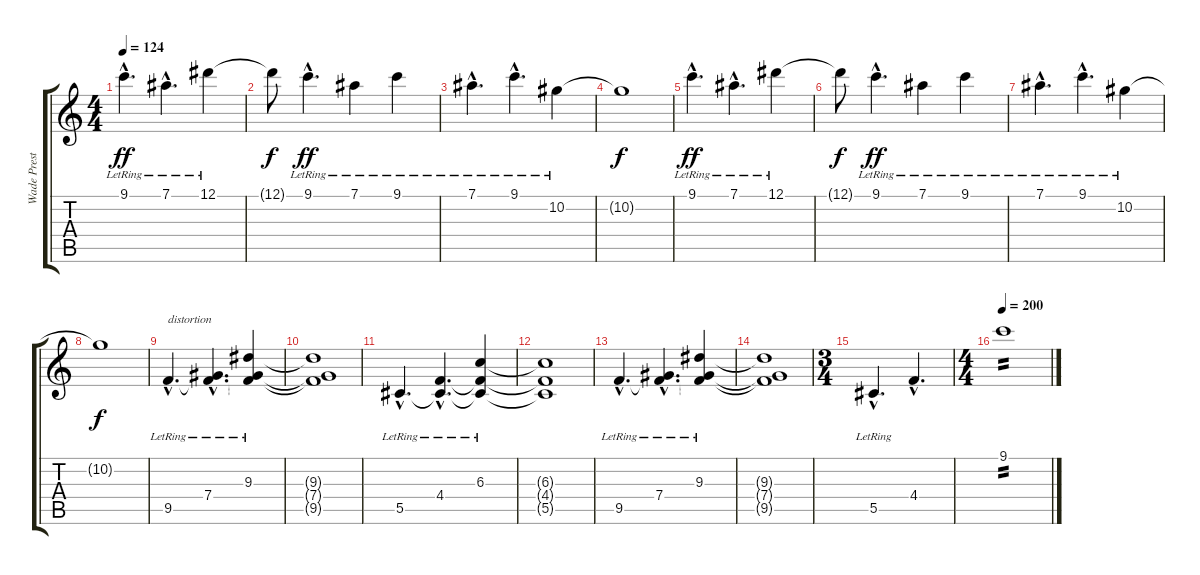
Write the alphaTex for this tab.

\track ("Wade Preston (Guitar 1)" "Wade Prest") {instrument distortionguitar}
\staff {score tabs}
\tuning (Eb4 Bb3 Gb3 Db3 Ab2 Db2) {hide}
\ts (4 4)
\tempo 124
\clef g2
\ks c
9.1{hac lr}.4{d dy ff} 7.1{hac lr}.4{d} 12.1{lr}.4 |
12.1{t}.8{dy f} 9.1{hac lr}.4{d dy ff} 7.1{lr}.4 9.1{lr}.4 |
7.1{hac lr}.4{d} 9.1{hac lr}.4{d} 10.2{lr}.4 |
10.2{t}.1{dy f} |
9.1{hac lr}.4{d dy ff} 7.1{hac lr}.4{d} 12.1{lr}.4 |
12.1{t}.8{dy f} 9.1{hac lr}.4{d dy ff} 7.1{lr}.4 9.1{lr}.4 |
7.1{hac lr}.4{d} 9.1{hac lr}.4{d} 10.2{lr}.4 |
10.2{t}.1{dy f} |
9.5{hac lr}.4{d txt "distortion" instrument distortionguitar} (7.4{hac lr} 9.5{hac t}).4{d} (9.3{lr} 7.4{t} 9.5{t}).4 |
(9.3{t} 7.4{t} 9.5{t}).1 |
5.5{hac lr}.4{d} (4.4{lr} 5.5{hac t}).4{d} (6.3{lr} 4.4{t} 5.5{t}).4 |
(6.3{t} 4.4{t} 5.5{t}).1 |
9.5{hac lr}.4{d instrument distortionguitar} (7.4{hac lr} 9.5{hac t}).4{d} (9.3{lr} 7.4{t} 9.5{t}).4 |
(9.3{t} 7.4{t} 9.5{t}).1 |
\ts (3 4)
5.5{hac lr}.4{d} 4.4{hac}.4{d} |
\ts (4 4)
\tempo 200
9.1.1{tp 2}
